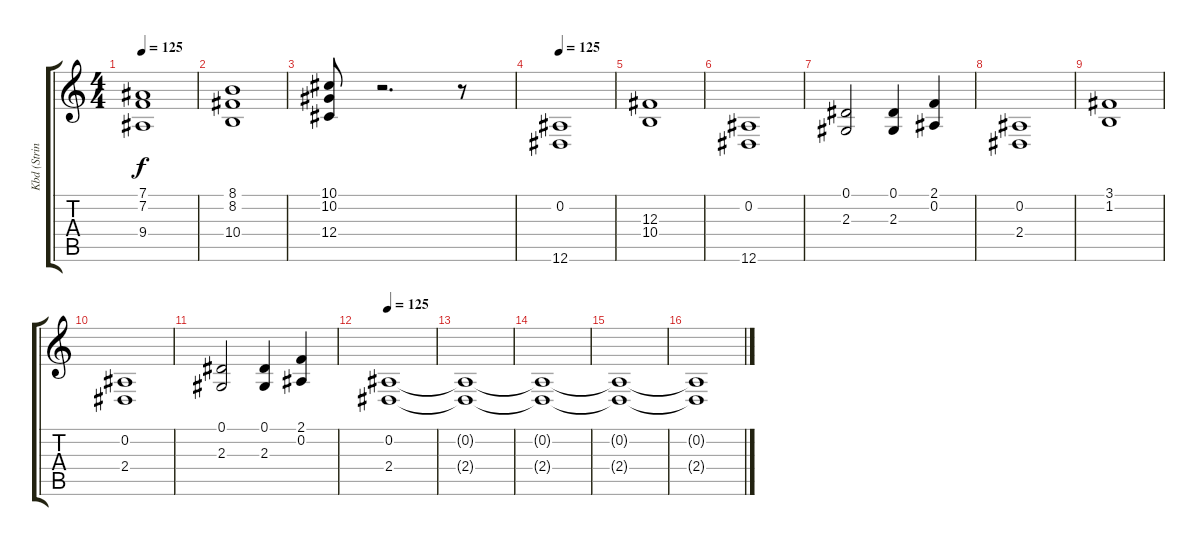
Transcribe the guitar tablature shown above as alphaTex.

\track ("Kbd (Strings)" "Kbd (Strin") {instrument stringensemble2}
\staff {score tabs}
\tuning (Eb4 Bb3 Gb3 Db3 Ab2 Eb2) {hide}
\ts (4 4)
\tempo 125
\clef g2
\ks c
(7.1 7.2 9.4).1{dy f} |
(8.1 8.2 10.4).1 |
(10.1 10.2 12.4).8 r.2{d} r.8 |
\tempo 125
(0.2 12.6).1 |
(12.3 10.4).1 |
(0.2 12.6).1 |
(0.1 2.3).2 (0.1 2.3).4 (2.1 0.2).4 |
(0.2 2.4).1 |
(3.1 1.2).1 |
(0.2 2.4).1 |
(0.1 2.3).2 (0.1 2.3).4 (2.1 0.2).4 |
\tempo 125
(0.2 2.4).1 |
(0.2{t} 2.4{t}).1 |
(0.2{t} 2.4{t}).1 |
(0.2{t} 2.4{t}).1 |
(0.2{t} 2.4{t}).1
